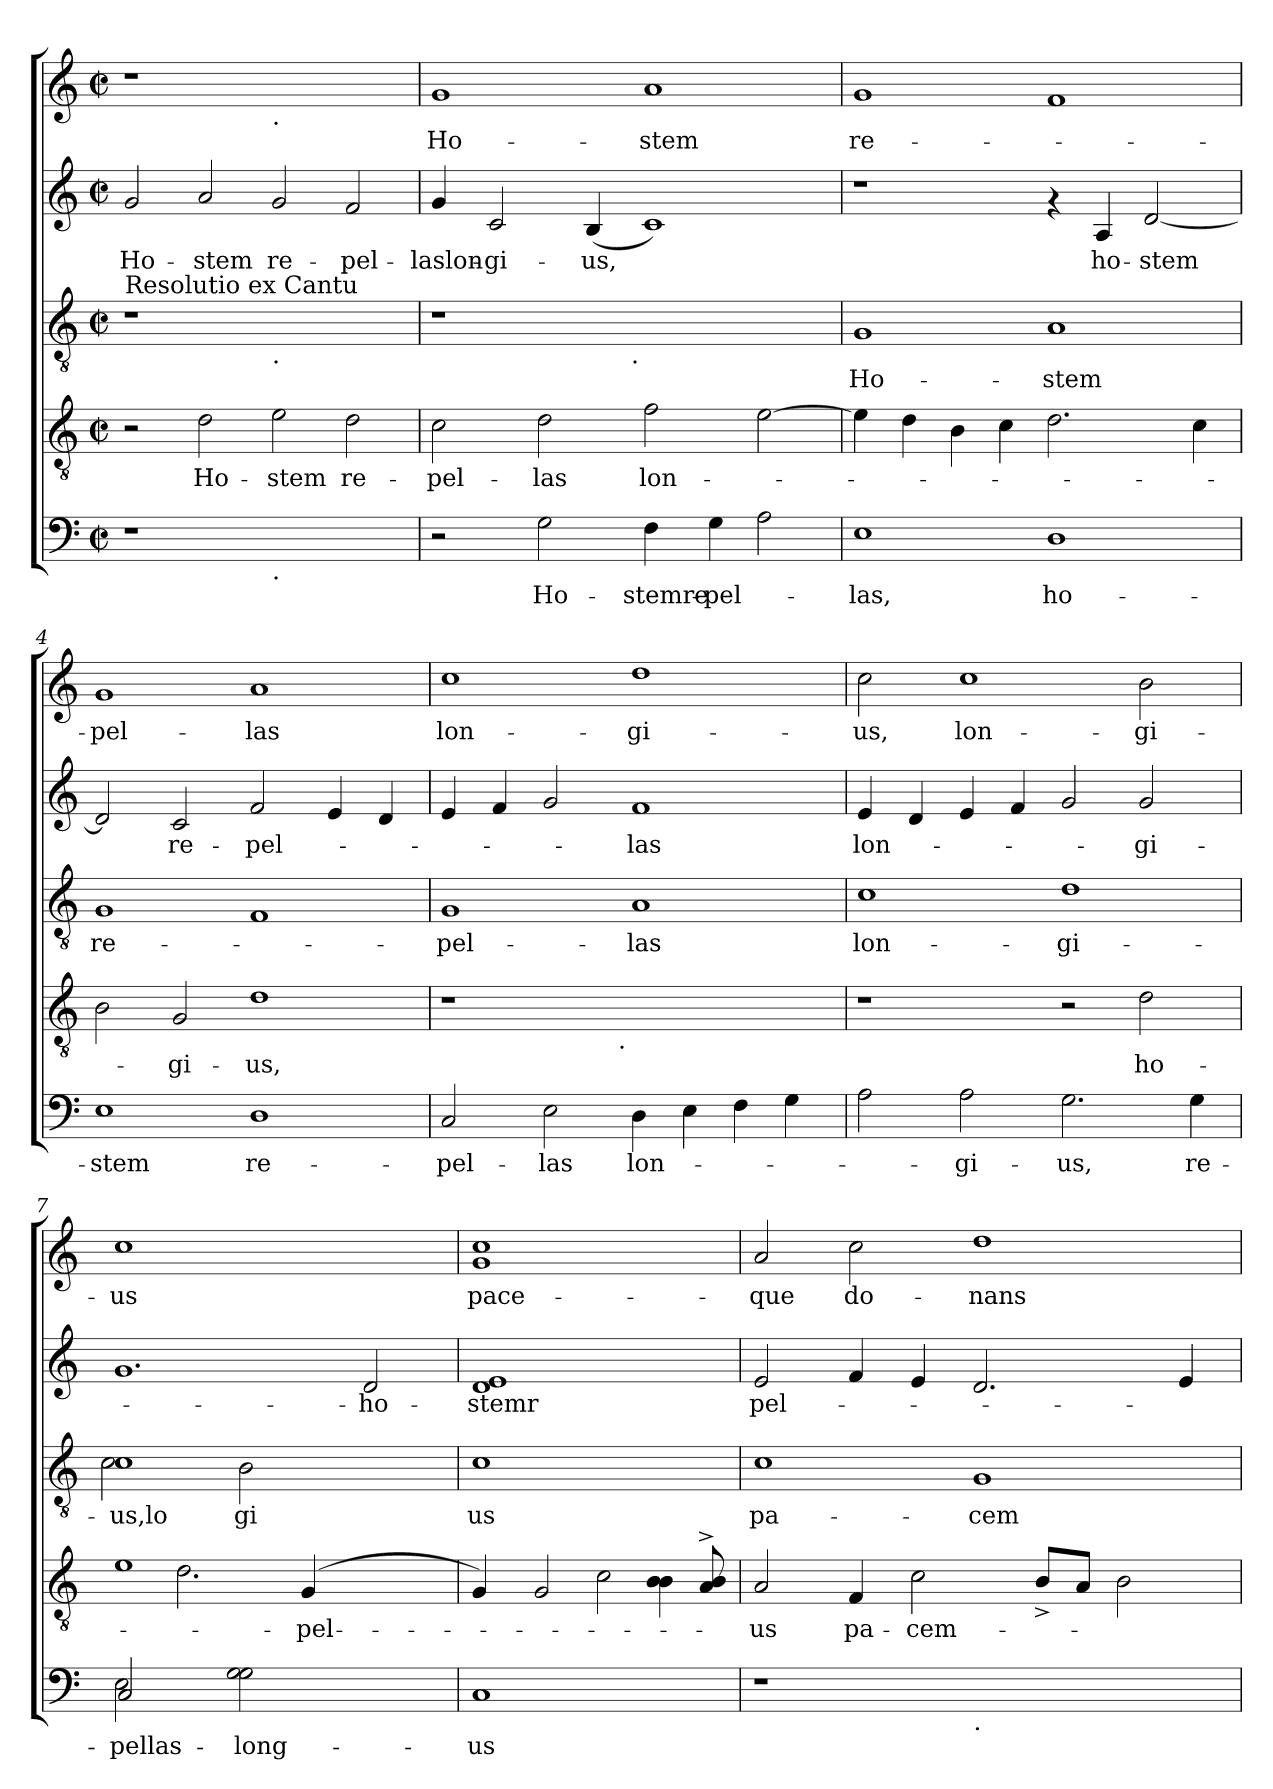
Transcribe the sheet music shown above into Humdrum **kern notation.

**kern	**text	**kern	**text	**kern	**text	**kern	**text	**kern	**text
*part5	*part5	*part4	*part4	*part3	*part3	*part2	*part2	*part1	*part1
*staff5	*staff5	*staff4	*staff4	*staff3	*staff3	*staff2	*staff2	*staff1	*staff1
*clefF4	*	*clefGv2	*	*clefGv2	*	*clefG2	*	*clefG2	*
*k[]	*	*k[]	*	*k[]	*	*k[]	*	*k[]	*
*C:	*	*C:	*	*C:	*	*C:	*	*C:	*
*M2/2	*	*M2/2	*	*M2/2	*	*M2/2	*	*M2/2	*
*met(c|)	*	*met(c|)	*	*met(c|)	*	*met(c|)	*	*met(c|)	*
=1	=1	=1	=1	=1	=1	=1	=1	=1	=1
!	!	!	!	!LO:TX:a:t=Resolutio ex Cantu	!	!	!	!	!
!	!	!	!	!	!	!	!LO:LY:b	!	!
1r	.	2r	.	1r	.	2g/	Ho-	1r	.
!	!	!	!LO:LY:b	!	!	!	!LO:LY:b	!	!
.	.	2d\	Ho-	.	.	2a/	-stem	.	.
!	!	!	!	!	!	!	!	!LO:TX:b:t=.	!
!	!	!	!	!LO:TX:b:t=.	!	!	!	!	!
!LO:TX:b:t=.	!	!	!	!	!	!	!	!	!
!	!	!	!LO:LY:b	!	!	!	!LO:LY:b	!	!
1ryy	.	2e\	-stem	1ryy	.	2g/	re-	1ryy	.
!	!	!	!LO:LY:b	!	!	!	!LO:LY:b	!	!
.	.	2d\	re-	.	.	2f/	-pel-	.	.
=2	=2	=2	=2	=2	=2	=2	=2	=2	=2
!	!	!	!LO:LY:b	!	!	!	!LO:LY:b	!	!LO:LY:b
*	*	*	*	*^	*	*	*	*	*
2r	.	2c\	-pel-	1r	2ryy	.	4g/	-laslon-	1g	Ho-
!	!	!	!	!	!	!	!	!LO:LY:b	!	!
.	.	.	.	.	.	.	2c/	-gi-	.	.
!	!LO:LY:b	!	!LO:LY:b	!	!	!	!	!	!	!
2G\	Ho-	2d\	-las	.	4...ryy	.	.	.	.	.
!	!	!	!	!	!	!	!	!LO:LY:b	!	!
.	.	.	.	.	.	.	(4B/	-us,	.	.
!	!	!	!	!	!LO:TX:b:t=.	!	!	!	!	!
.	.	.	.	.	1ryy	.	.	.	.	.
!	!LO:LY:b	!	!LO:LY:b	!	!	!	!	!	!	!LO:LY:b
4F\	-stemre-	2f\	lon-	1ryy	.	.	1c)	.	1a	-stem
!	!LO:LY:b	!	!	!	!	!	!	!	!	!
4G\	-pel-	.	.	.	.	.	.	.	.	.
2A\	.	[>2e\	.	.	.	.	.	.	.	.
.	.	.	.	.	32ryy	.	.	.	.	.
=3	=3	=3	=3	=3	=3	=3	=3	=3	=3	=3
!	!LO:LY:b	!	!	!	!	!LO:LY:b	!	!	!	!LO:LY:b
*	*	*	*	*v	*v	*	*	*	*	*
1E	-las,	4e\]	.	1G	Ho-	1r	.	1g	re-
.	.	4d\	.	.	.	.	.	.	.
.	.	4B\	.	.	.	.	.	.	.
.	.	4c\	.	.	.	.	.	.	.
!	!LO:LY:b	!	!	!	!LO:LY:b	!	!	!	!
1D	ho-	2.d\	.	1A	-stem	4rf	.	1f	.
!	!	!	!	!	!	!	!LO:LY:b	!	!
.	.	.	.	.	.	4A/	ho-	.	.
!	!	!	!	!	!	!	!LO:LY:b	!	!
.	.	.	.	.	.	[<2d/	-stem	.	.
.	.	4c\	.	.	.	.	.	.	.
=4	=4	=4	=4	=4	=4	=4	=4	=4	=4
!	!LO:LY:b	!	!	!	!LO:LY:b	!	!	!	!LO:LY:b
1E	-stem	2B\	.	1G	re-	2d/]	.	1g	-pel-
!	!	!	!LO:LY:b	!	!	!	!LO:LY:b	!	!
.	.	2G/	-gi-	.	.	2c/	re-	.	.
!	!LO:LY:b	!	!LO:LY:b	!	!	!	!LO:LY:b	!	!LO:LY:b
1D	re-	1d	-us,	1F	.	2f/	-pel-	1a	-las
.	.	.	.	.	.	4e/	.	.	.
.	.	.	.	.	.	4d/	.	.	.
=5	=5	=5	=5	=5	=5	=5	=5	=5	=5
!	!LO:LY:b	!	!	!	!LO:LY:b	!	!	!	!LO:LY:b
*	*	*^	*	*	*	*	*	*	*
2C/	-pel-	1r	2ryy	.	1G	-pel-	4e/	.	1cc	lon-
.	.	.	.	.	.	.	4f/	.	.	.
!	!LO:LY:b	!	!	!	!	!	!	!	!	!
2E\	-las	.	4...ryy	.	.	.	2g/	.	.	.
!	!	!	!LO:TX:b:t=.	!	!	!	!	!	!	!
.	.	.	1ryy	.	.	.	.	.	.	.
!	!LO:LY:b	!	!	!	!	!LO:LY:b	!	!LO:LY:b	!	!LO:LY:b
4D\	lon-	1ryy	.	.	1A	-las	1f	-las	1dd	-gi-
4E\	.	.	.	.	.	.	.	.	.	.
4F\	.	.	.	.	.	.	.	.	.	.
4G\	.	.	.	.	.	.	.	.	.	.
.	.	.	32ryy	.	.	.	.	.	.	.
=6	=6	=6	=6	=6	=6	=6	=6	=6	=6	=6
!	!	!	!	!	!	!LO:LY:b	!	!LO:LY:b	!	!LO:LY:b
*	*	*v	*v	*	*	*	*	*	*	*
2A\	.	1r	.	1c	lon-	4e/	lon-	2cc\	-us,
.	.	.	.	.	.	4d/	.	.	.
!	!LO:LY:b	!	!	!	!	!	!	!	!LO:LY:b
2A\	-gi-	.	.	.	.	4e/	.	1cc	lon-
.	.	.	.	.	.	4f/	.	.	.
!	!LO:LY:b	!	!	!	!LO:LY:b	!	!	!	!
2.G\	-us,	2r	.	1d	-gi-	2g/	.	.	.
!	!	!	!LO:LY:b	!	!	!	!LO:LY:b	!	!LO:LY:b
.	.	2d\	ho-	.	.	2g/	-gi-	2b\	-gi-
!	!LO:LY:b	!	!	!	!	!	!	!	!
4G\	re-	.	.	.	.	.	.	.	.
!!LO:PB:g=z
=7	=7	=7	=7	=7	=7	=7	=7	=7	=7
*^	*	*	*	*	*	*	*	*	*
!	!	!LO:LY:b	!	!	!	!LO:LY:b	!	!	!	!LO:LY:b
*	*	*	*^	*	*^	*	*^	*	*	*
*	*	*	*	*^	*	*	*	*	*	*	*	*	*
2E\	2C/	-pellas-	1e	4ryy	2.ryy	.	1c	2c\	-us,lo	1.g	1ryy	.	1cc	-us
.	.	.	.	2.d\	.	.	.	.	.	.	.	.	.	.
!	!	!LO:LY:b	!	!	!	!	!	!	!LO:LY:b	!	!	!	!	!
2G\ 2G\	2ryy	-long-	.	.	.	.	.	2B\	gi-	.	.	.	.	.
!	!	!	!	!	!	!LO:LY:b	!	!	!	!	!	!	!	!
.	.	.	.	.	(<4G/	-pel-	.	.	.	.	.	.	.	.
!	!	!	!	!	!	!	!	!	!	!	!	!LO:LY:b	!	!
2ryy	2ryy	.	2ryy	2ryy	2ryy	.	2ryy	2ryy	.	.	2d/	-ho-	2ryy	.
=8	=8	=8	=8	=8	=8	=8	=8	=8	=8	=8	=8	=8	=8	=8
!	!	!LO:LY:b	!	!	!	!	!	!	!LO:LY:b	!	!	!LO:LY:b	!	!LO:LY:b
*	*	*	*	*	*	*	*v	*v	*	*	*	*	*	*
*v	*v	*	*	*	*	*	*	*	*v	*v	*	*	*
1C	-us	4G/)	2ryy	2..ryy	.	1c	-us	1d 1e	-stemr	1g 1cc	pace-
.	.	2G/	.	.	.	.	.	.	.	.	.
.	.	.	2c\	.	.	.	.	.	.	.	.
.	.	4B\ 4B\	.	.	.	.	.	.	.	.	.
.	.	.	.	8A/^< 8B/^<	.	.	.	.	.	.	.
=9	=9	=9	=9	=9	=9	=9	=9	=9	=9	=9	=9
!	!	!	!	!	!LO:LY:b	!	!LO:LY:b	!	!LO:LY:b	!	!LO:LY:b
*	*	*v	*v	*v	*	*	*	*	*	*	*
1r	.	2A/	-us	1c	pa-	2e/	pel-	2a/	-que
!	!	!	!LO:LY:b	!	!	!	!	!	!LO:LY:b
.	.	4F/	pa-	.	.	4f/	.	2cc\	do-
!	!	!	!LO:LY:b	!	!	!	!	!	!
.	.	2c\	-cem-	.	.	4e/	.	.	.
!LO:TX:b:t=.	!	!	!	!	!	!	!	!	!
!	!	!	!	!	!LO:LY:b	!	!	!	!LO:LY:b
1ryy	.	.	.	1G	-cem-	2.d/	.	1dd	-nans
.	.	8B^</L	.	.	.	.	.	.	.
.	.	8A/J	.	.	.	.	.	.	.
.	.	2B\	.	.	.	.	.	.	.
.	.	.	.	.	.	4e/	.	.	.
=	=	=	=	=	=	=	=	=	=
*-	*-	*-	*-	*-	*-	*-	*-	*-	*-
